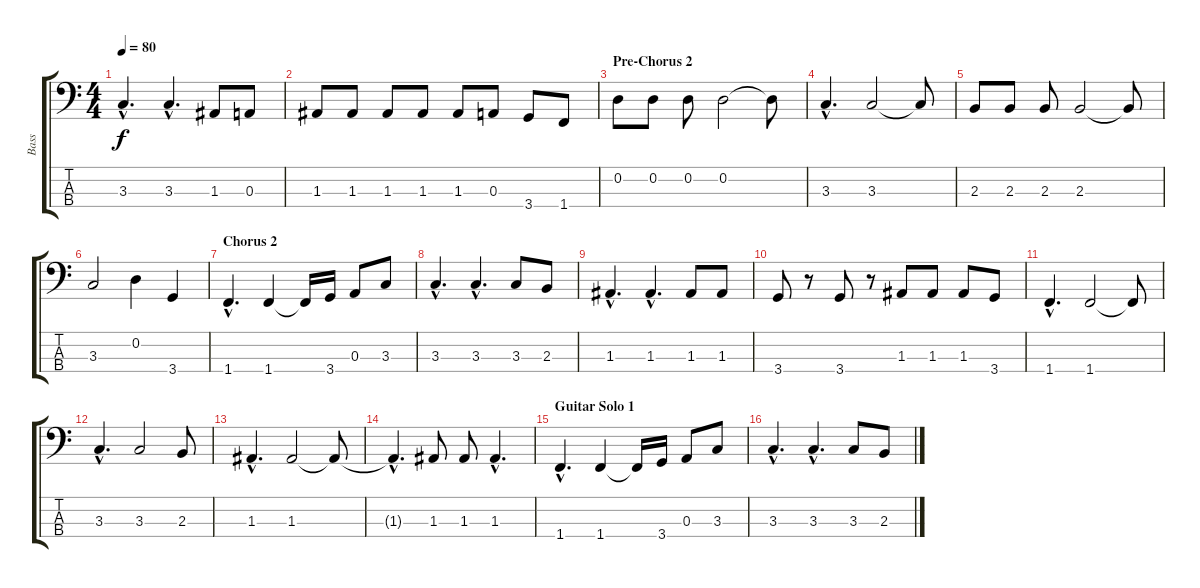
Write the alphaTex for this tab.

\track ("Bass" "Bass") {instrument electricbassfinger}
\staff {score tabs}
\tuning (G2 D2 A1 E1) {hide}
\ts (4 4)
\tempo 80
\clef f4
\ks c
3.3{hac}.4{d dy f} 3.3{hac}.4{d} 1.3.8 0.3.8 |
1.3.8 1.3.8 1.3.8 1.3.8 1.3.8 0.3.8 3.4.8 1.4.8 |
\section ("" "Pre-Chorus 2")
0.2.8 0.2.8 0.2.8 0.2.2 0.2{t}.8 |
3.3{hac}.4{d} 3.3.2 3.3{t}.8 |
2.3.8 2.3.8 2.3.8 2.3.2 2.3{t}.8 |
3.3.2 0.2.4 3.4.4 |
\section ("" "Chorus 2")
1.4{hac}.4{d} 1.4.4 1.4{t}.16 3.4.16 0.3.8 3.3.8 |
3.3{hac}.4{d} 3.3{hac}.4{d} 3.3.8 2.3.8 |
1.3{hac}.4{d} 1.3{hac}.4{d} 1.3.8 1.3.8 |
3.4.8 r.8 3.4.8 r.8 1.3.8 1.3.8 1.3.8 3.4.8 |
1.4{hac}.4{d} 1.4.2 1.4{t}.8 |
3.3{hac}.4{d} 3.3.2 2.3.8 |
1.3{hac}.4{d} 1.3.2 1.3{t}.8 |
1.3{hac t}.4{d} 1.3.8 1.3.8 1.3{hac}.4{d} |
\section ("" "Guitar Solo 1")
1.4{hac}.4{d} 1.4.4 1.4{t}.16 3.4.16 0.3.8 3.3.8 |
3.3{hac}.4{d} 3.3{hac}.4{d} 3.3.8 2.3.8
